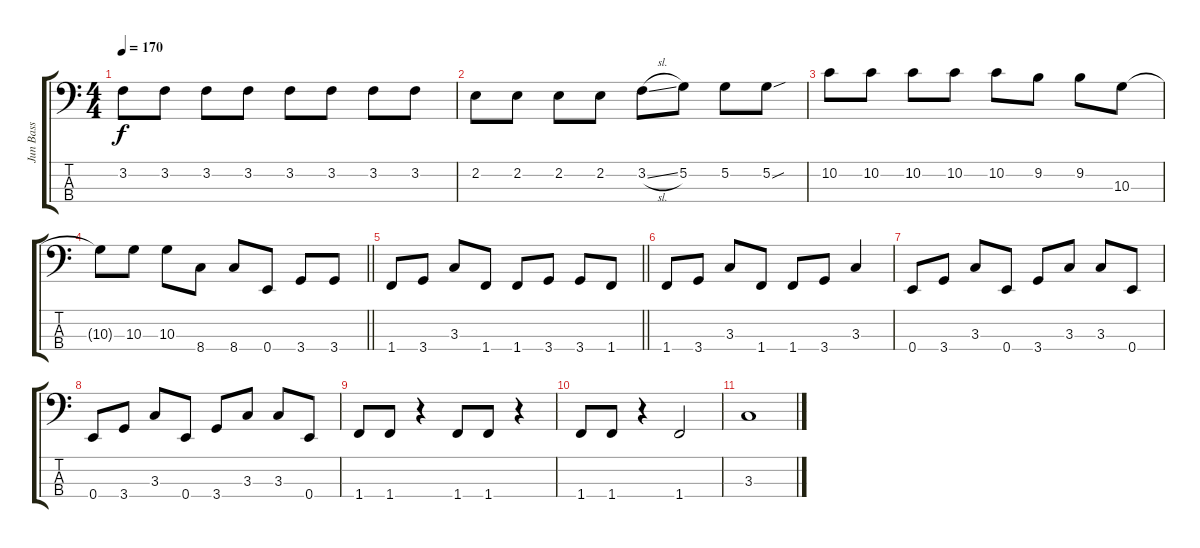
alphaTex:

\track ("Jun Bass" "Jun Bass") {instrument electricbasspick}
\staff {score tabs}
\tuning (G2 D2 A1 E1) {hide}
\ts (4 4)
\tempo 170
\clef f4
\ks c
3.2.8{dy f} 3.2.8 3.2.8 3.2.8 3.2.8 3.2.8 3.2.8 3.2.8 |
2.2.8 2.2.8 2.2.8 2.2.8 3.2{sl}.8 5.2.8 5.2.8 5.2{sou}.8 |
10.2.8 10.2.8 10.2.8 10.2.8 10.2.8 9.2.8 9.2.8 10.3.8 |
\barLineRight lightlight
10.3{t}.8 10.3.8 10.3.8 8.4.8 8.4.8 0.4.8 3.4.8 3.4.8 |
\barLineRight lightlight
1.4.8 3.4.8 3.3.8 1.4.8 1.4.8 3.4.8 3.4.8 1.4.8 |
1.4.8 3.4.8 3.3.8 1.4.8 1.4.8 3.4.8 3.3.4 |
0.4.8 3.4.8 3.3.8 0.4.8 3.4.8 3.3.8 3.3.8 0.4.8 |
0.4.8 3.4.8 3.3.8 0.4.8 3.4.8 3.3.8 3.3.8 0.4.8 |
1.4.8 1.4.8 r.4 1.4.8 1.4.8 r.4 |
1.4.8 1.4.8 r.4 1.4.2 |
3.3.1
